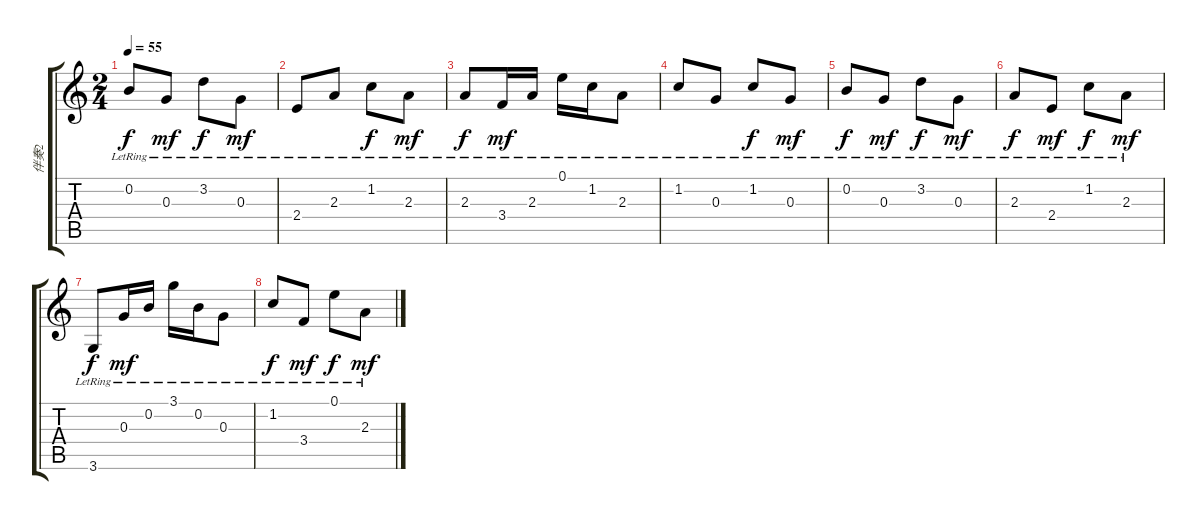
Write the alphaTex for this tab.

\track ("伴奏2" "伴奏2") {instrument electricguitarclean}
\staff {score tabs}
\tuning (E4 B3 G3 D3 A2 E2) {hide}
\ts (2 4)
\tempo 55
\clef g2
\ks c
0.2{lr}.8{dy f} 0.3{lr}.8{dy mf} 3.2{lr}.8{dy f} 0.3{lr}.8{dy mf} |
2.4{lr}.8 2.3{lr}.8 1.2{lr}.8{dy f} 2.3{lr}.8{dy mf} |
2.3{lr}.8{dy f} 3.4{lr}.16{dy mf} 2.3{lr}.16 0.1{lr}.16 1.2{lr}.16 2.3{lr}.8 |
1.2{lr}.8 0.3{lr}.8 1.2{lr}.8{dy f} 0.3{lr}.8{dy mf} |
0.2{lr}.8{dy f} 0.3{lr}.8{dy mf} 3.2{lr}.8{dy f} 0.3{lr}.8{dy mf} |
2.3{lr}.8{dy f} 2.4{lr}.8{dy mf} 1.2{lr}.8{dy f} 2.3{lr}.8{dy mf} |
3.6{lr}.8{dy f} 0.3{lr}.16{dy mf} 0.2{lr}.16 3.1{lr}.16 0.2{lr}.16 0.3{lr}.8 |
1.2{lr}.8{dy f} 3.4{lr}.8{dy mf} 0.1{lr}.8{dy f} 2.3{lr}.8{dy mf}
